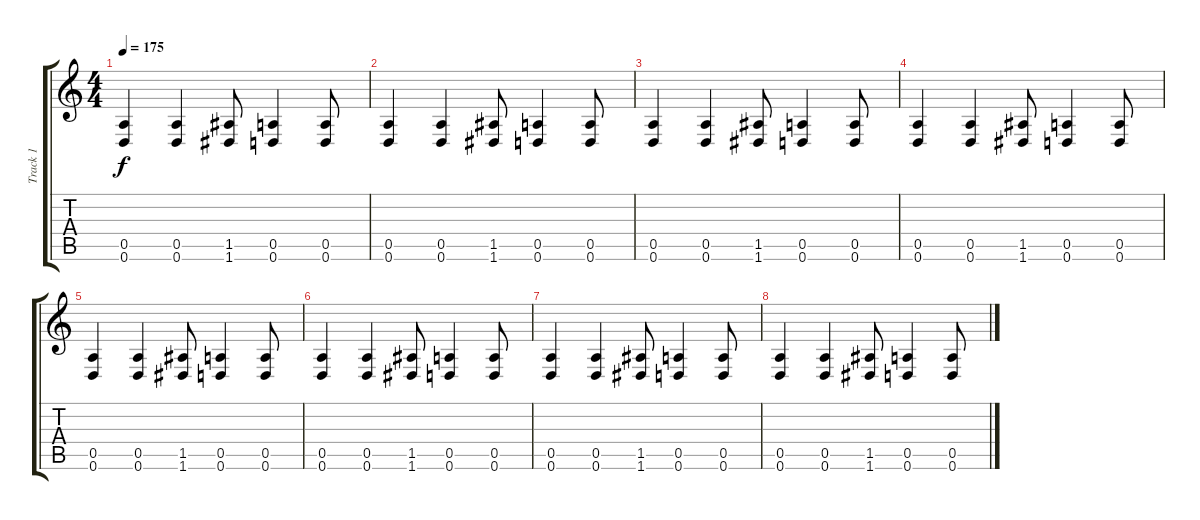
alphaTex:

\track ("Track 1" "Track 1") {instrument distortionguitar}
\staff {score tabs}
\tuning (E4 B3 G3 D3 A2 D2) {hide}
\ts (4 4)
\tempo 175
\clef g2
\ks c
(0.5 0.6).4{dy f} (0.5 0.6).4 (1.5 1.6).8 (0.5 0.6).4 (0.5 0.6).8 |
(0.5 0.6).4 (0.5 0.6).4 (1.5 1.6).8 (0.5 0.6).4 (0.5 0.6).8 |
(0.5 0.6).4 (0.5 0.6).4 (1.5 1.6).8 (0.5 0.6).4 (0.5 0.6).8 |
(0.5 0.6).4 (0.5 0.6).4 (1.5 1.6).8 (0.5 0.6).4 (0.5 0.6).8 |
(0.5 0.6).4 (0.5 0.6).4 (1.5 1.6).8 (0.5 0.6).4 (0.5 0.6).8 |
(0.5 0.6).4 (0.5 0.6).4 (1.5 1.6).8 (0.5 0.6).4 (0.5 0.6).8 |
(0.5 0.6).4 (0.5 0.6).4 (1.5 1.6).8 (0.5 0.6).4 (0.5 0.6).8 |
(0.5 0.6).4 (0.5 0.6).4 (1.5 1.6).8 (0.5 0.6).4 (0.5 0.6).8
